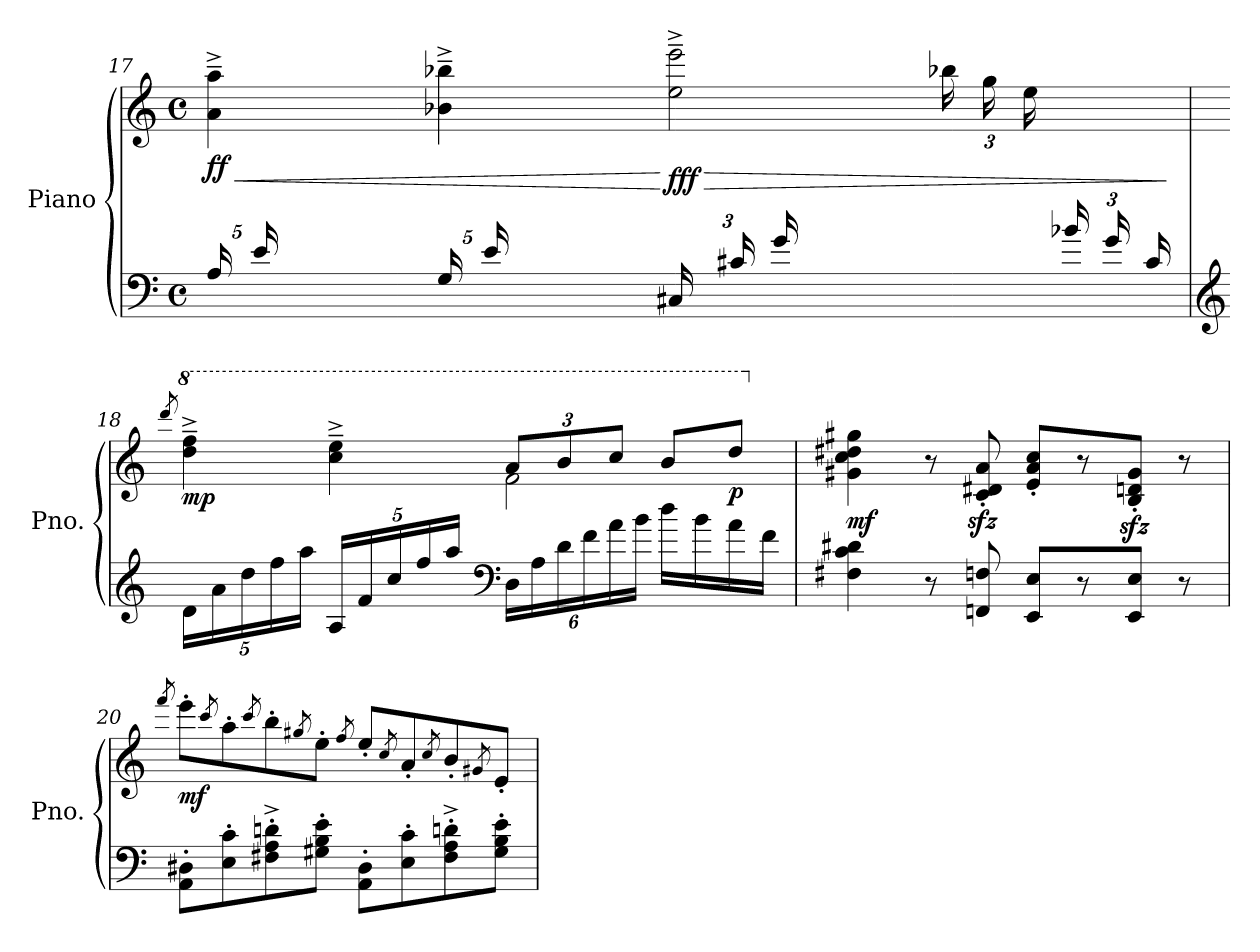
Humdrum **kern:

**kern	**kern	**dynam
*part1	*part1	*part1
*staff2	*staff1	*staff1/2
*I"Piano	*	*
*I'Pno.	*	*
!!LO:LB:g=z
*clefF4	*clefG2	*
*k[]	*k[]	*
*M4/4	*M4/4	*
*met(c)	*met(c)	*
*Xbrackettup	*	*
=17	=17	=17
!	!	!LO:HP:b
*	*^	*
!	!	!	!LO:DY:n=1:b
20A/LL	4a\~^ 4aa\~^	10ryy	< ff
20e/	.	.	.
10.ryy	.	20a\	.
.	.	20cc#X\	.
.	.	20gg\JJ	.
20G/LL	4b-X\~^ 4bb-X\~^	10ryy	.
20e/	.	.	.
10.ryy	.	20b-X\	.
.	.	20dd\	.
.	.	20gg\JJ	.
!	!	!	!LO:HP:n=1:b
!	!	!	!LO:DY:n=2:b
24C#X/LL	2ee\~^ 2eee\~^	8ryy	[ > fff
24c#X/	.	.	.
24g/	.	.	.
4ryy	.	24b-\	.
.	.	24ee\	.
.	.	24gg\JJ	.
*	*	*Xbrackettup	*
.	.	24bb-X\LL	.
.	.	24gg\	.
.	.	24ee\	.
24b-/	.	8ryy	.
24g/	.	.	.
24c#/JJ	.	.	.
*	*v	*v	*
.	.	]
!!LO:PB:g=z
=18	=18	=18
*clefG2	*	*
.	8qddd/	.
*	*8va	*
*	*^	*
!	!	!	!LO:DY:b
20d\LL	4ddd\~^ 4fff\~^	2ryy	mp
20a\	.	.	.
20dd\	.	.	.
20ff\	.	.	.
20aa\JJ	.	.	.
20A/LL	4ccc\~^ 4eee\~^	.	.
20f/	.	.	.
20cc/	.	.	.
20ff/	.	.	.
20aa/JJ	.	.	.
*clefF4	*	*	*
24D\LL	12aa/L	2ff\	.
24A\	.	.	.
24d\	12bb/	.	.
24f\	.	.	.
24a\	12ccc/J	.	.
24b\JJ	.	.	.
16dd\LL	8bb/L	.	.
16b\	.	.	.
!	!	!	!LO:DY:b
16a\	8ddd/J	.	p
16f\JJ	.	.	.
*	*v	*v	*
=19	=19	=19
*	*X8va	*
!	!	!LO:DY:b
4F#X\ 4c\ 4d#X\	4g#X\ 4cc\ 4dd#X\ 4gg#X\	mf
8r	8r	.
8FFn/ 8Fn/	8c/zz<' 8d#X/zz<' 8a/zz<'	.
8EE/ 8E/L	8e/' 8a/' 8cc/'L	.
8r	8r	.
8EE/ 8E/J	8B/zz<' 8dn/zz<' 8g#/zz<'J	.
8r	8r	.
!!LO:LB:g=z
=20	=20	=20
*	*MM110	*
.	8qfff/	.
!	!	!LO:DY:b
8AA\' 8D#X\'L	8eee'\L	mf
.	8qccc/	.
8E\' 8c\'	8aa'\	.
.	8qccc/	.
8F#X\'^ 8A\'^ 8dn\'^	8bb'\	.
.	8qgg#X/	.
8G#X\' 8B\' 8e\'J	8ee'\J	.
.	8qff/	.
8AA\' 8D#\'L	8ee'/L	.
.	8qcc/	.
8E\' 8c\'	8a'/	.
.	8qcc/	.
8F#\'^ 8A\'^ 8dn\'^	8b'/	.
.	8qg#X/	.
8G#\' 8B\' 8e\'J	8e'/J	.
=	=	=
*-	*-	*-
